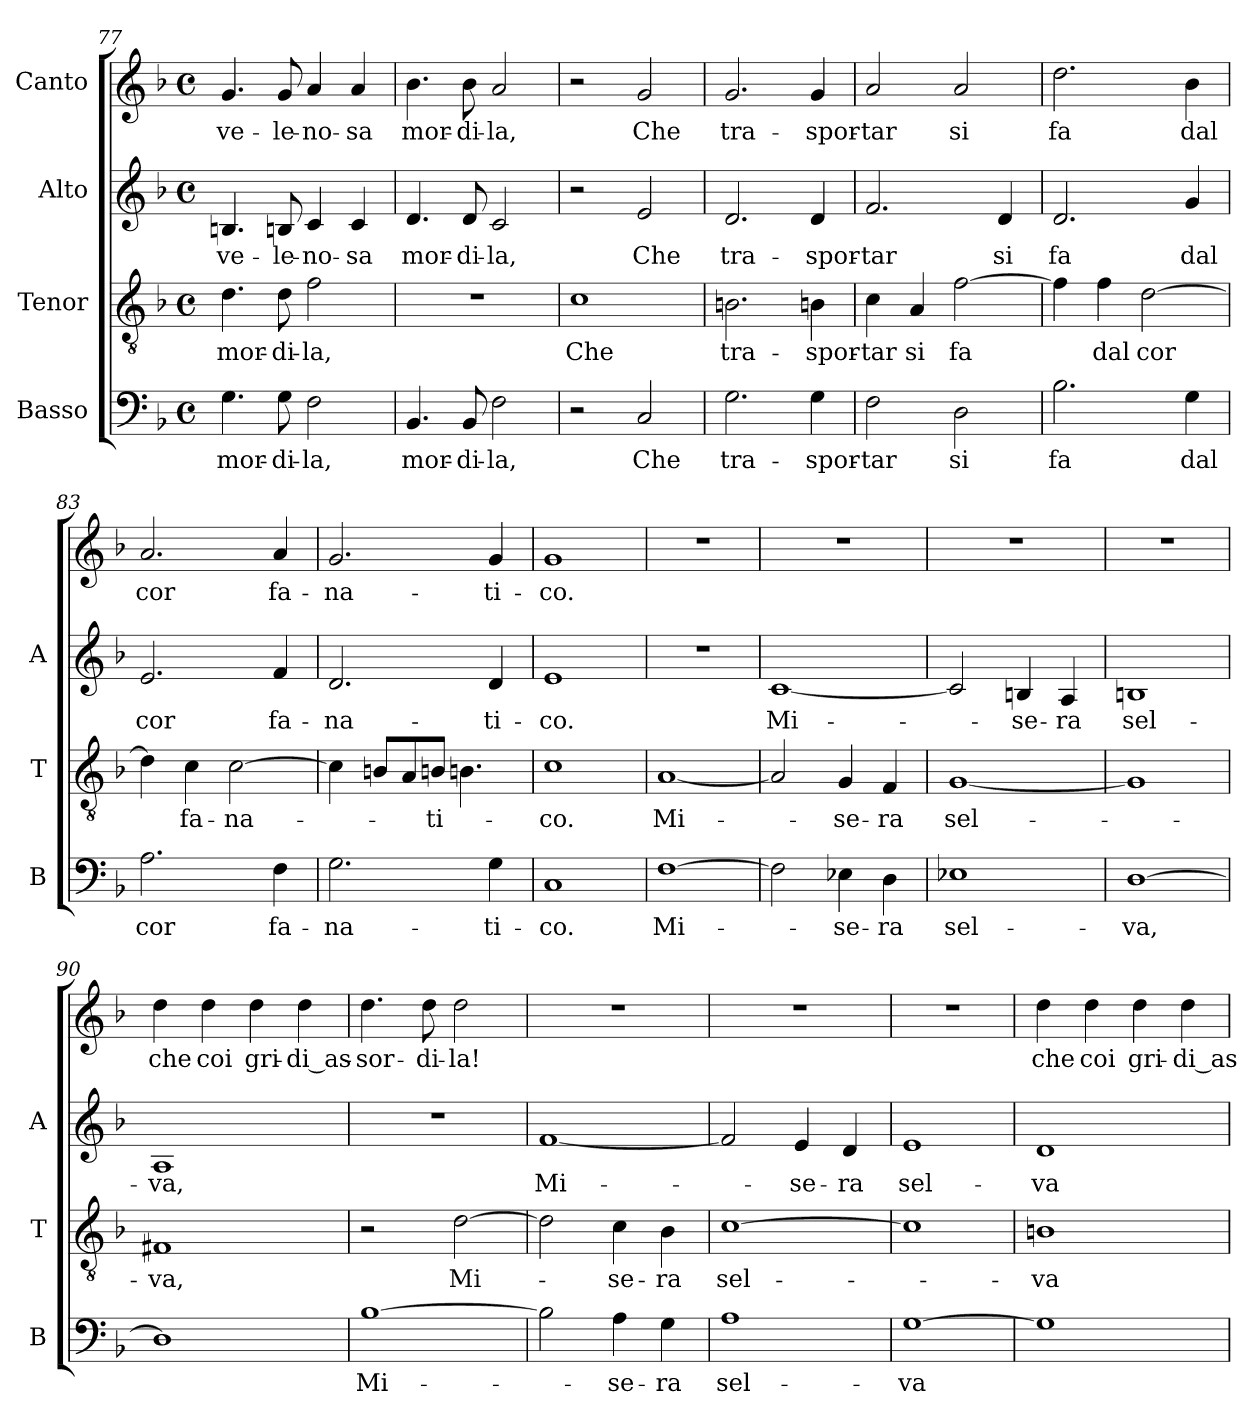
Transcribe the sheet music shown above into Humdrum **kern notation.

**kern	**text	**kern	**text	**kern	**text	**kern	**text
*part4	*part4	*part3	*part3	*part2	*part2	*part1	*part1
*staff4	*staff4	*staff3	*staff3	*staff2	*staff2	*staff1	*staff1
*I"Basso	*	*I"Tenor	*	*I"Alto	*	*I"Canto	*
*I'B	*	*I'T	*	*I'A	*	*	*
*clefF4	*	*clefGv2	*	*clefG2	*	*clefG2	*
*k[b-]	*	*k[b-]	*	*k[b-]	*	*k[b-]	*
*F:	*	*F:	*	*F:	*	*F:	*
*M4/4	*	*M4/4	*	*M4/4	*	*M4/4	*
*met(c)	*	*met(c)	*	*met(c)	*	*met(c)	*
=77	=77	=77	=77	=77	=77	=77	=77
4.G	mor-	4.d	mor-	4.Bn	ve-	4.g	ve-
8G	di-	8d	di-	8Bn	le-	8g	le-
2F	-la,	2f	-la,	4c	no-	4a	no-
.	.	.	.	4c	-sa	4a	-sa
=78	=78	=78	=78	=78	=78	=78	=78
4.BB-	mor-	1r	.	4.d	mor-	4.b-	mor-
8BB-	di-	.	.	8d	di-	8b-	di-
2F	-la,	.	.	2c	-la,	2a	-la,
=79	=79	=79	=79	=79	=79	=79	=79
2r	.	1c	-Che	2r	.	2r	.
2C	-Che	.	.	2e	-Che	2g	-Che
=80	=80	=80	=80	=80	=80	=80	=80
2.G	tra-	2.Bn	tra-	2.d	tra-	2.g	tra-
4G	spor-	4Bn	spor-	4d	spor-	4g	spor-
=81	=81	=81	=81	=81	=81	=81	=81
2F	-tar	4c	-tar	2.f	-tar	2a	-tar
.	.	4A	-si	.	.	.	.
2D	-si	[2f	-fa	.	.	2a	-si
.	.	.	.	4d	-si	.	.
=82	=82	=82	=82	=82	=82	=82	=82
2.B-	-fa	4f]	.	2.d	-fa	2.dd	-fa
.	.	4f	-dal	.	.	.	.
.	.	[2d	-cor	.	.	.	.
4G	-dal	.	.	4g	-dal	4b-	-dal
=83	=83	=83	=83	=83	=83	=83	=83
2.A	-cor	4d]	.	2.e	-cor	2.a	-cor
.	.	4c	fa-	.	.	.	.
.	.	[2c	na-	.	.	.	.
4F	fa-	.	.	4f	fa-	4a	fa-
!!LO:PB:g=z
=84	=84	=84	=84	=84	=84	=84	=84
2.G	na-	4c]	.	2.d	na-	2.g	na-
.	.	8BnL	.	.	.	.	.
.	.	8A	.	.	.	.	.
.	.	8BnJ	ti-	.	.	.	.
.	.	4.Bn	.	.	.	.	.
4G	ti-	.	.	4d	ti-	4g	ti-
=85	=85	=85	=85	=85	=85	=85	=85
1C	-co.	1c	-co.	1e	-co.	1g	-co.
=86	=86	=86	=86	=86	=86	=86	=86
[1F	Mi-	[1A	Mi-	1r	.	1r	.
=87	=87	=87	=87	=87	=87	=87	=87
2F]	.	2A]	.	[1c	Mi-	1r	.
4E-X	se-	4G	se-	.	.	.	.
4D	-ra	4F	-ra	.	.	.	.
=88	=88	=88	=88	=88	=88	=88	=88
1E-X	sel-	[1G	sel-	2c]	.	1r	.
.	.	.	.	4Bn	se-	.	.
.	.	.	.	4A	-ra	.	.
=89	=89	=89	=89	=89	=89	=89	=89
[1D	-va,	1G]	.	1Bn	sel-	1r	.
=90	=90	=90	=90	=90	=90	=90	=90
1D]	.	1F#X	-va,	1A	-va,	4dd	-che
.	.	.	.	.	.	4dd	-coi
.	.	.	.	.	.	4dd	gri-
.	.	.	.	.	.	4dd	di_as-
=91	=91	=91	=91	=91	=91	=91	=91
[1B-	Mi-	2r	.	1r	.	4.dd	sor-
.	.	.	.	.	.	8dd	di-
.	.	[2d	Mi-	.	.	2dd	-la!
=92	=92	=92	=92	=92	=92	=92	=92
2B-]	.	2d]	.	[1f	Mi-	1r	.
4A	se-	4c	se-	.	.	.	.
4G	-ra	4B-	-ra	.	.	.	.
=93	=93	=93	=93	=93	=93	=93	=93
1A	sel-	[1c	sel-	2f]	.	1r	.
.	.	.	.	4e	se-	.	.
.	.	.	.	4d	-ra	.	.
=94	=94	=94	=94	=94	=94	=94	=94
[1G	-va	1c]	.	1e	sel-	1r	.
=95	=95	=95	=95	=95	=95	=95	=95
1G]	.	1Bn	-va	1d	-va	4dd	-che
.	.	.	.	.	.	4dd	-coi
.	.	.	.	.	.	4dd	gri-
.	.	.	.	.	.	4dd	di_as-
=	=	=	=	=	=	=	=
*-	*-	*-	*-	*-	*-	*-	*-
